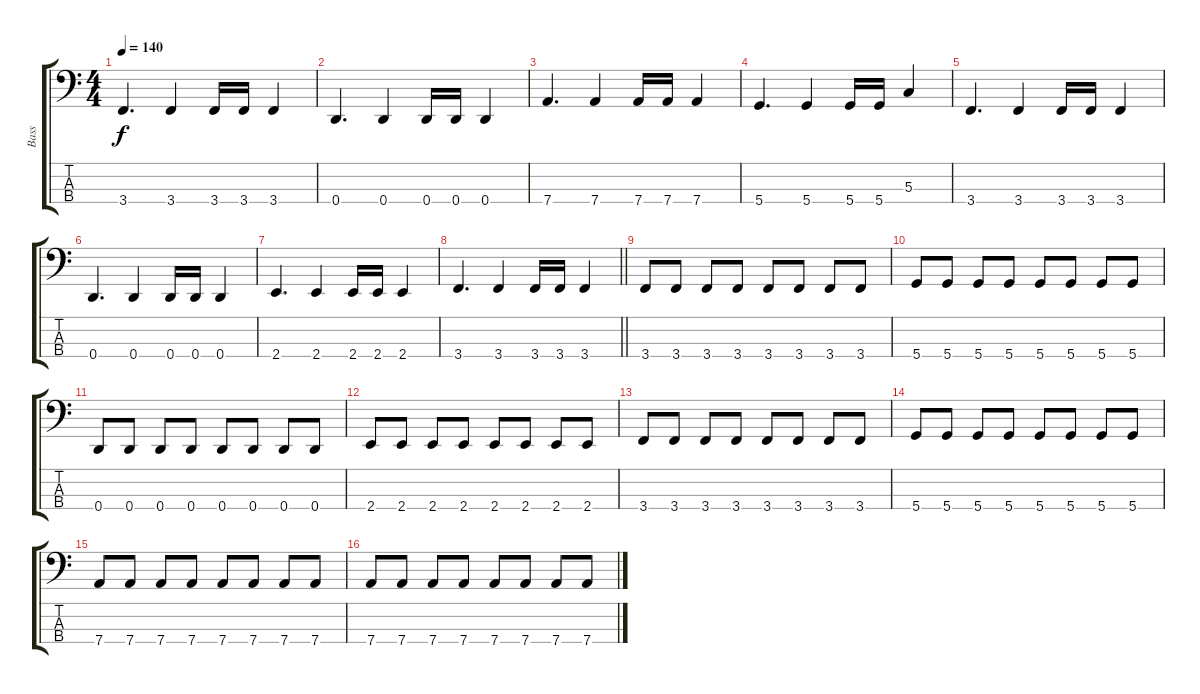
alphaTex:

\track ("Bass" "Bass") {instrument electricbassfinger}
\staff {score tabs}
\tuning (F2 C2 G1 D1) {hide}
\ts (4 4)
\tempo 140
\clef f4
\ks c
3.4.4{d dy f} 3.4.4 3.4.16 3.4.16 3.4.4 |
0.4.4{d} 0.4.4 0.4.16 0.4.16 0.4.4 |
7.4.4{d} 7.4.4 7.4.16 7.4.16 7.4.4 |
5.4.4{d} 5.4.4 5.4.16 5.4.16 5.3.4 |
3.4.4{d} 3.4.4 3.4.16 3.4.16 3.4.4 |
0.4.4{d} 0.4.4 0.4.16 0.4.16 0.4.4 |
2.4.4{d} 2.4.4 2.4.16 2.4.16 2.4.4 |
\barLineRight lightlight
3.4.4{d} 3.4.4 3.4.16 3.4.16 3.4.4 |
\section ("" "")
3.4.8 3.4.8 3.4.8 3.4.8 3.4.8 3.4.8 3.4.8 3.4.8 |
5.4.8 5.4.8 5.4.8 5.4.8 5.4.8 5.4.8 5.4.8 5.4.8 |
0.4.8 0.4.8 0.4.8 0.4.8 0.4.8 0.4.8 0.4.8 0.4.8 |
2.4.8 2.4.8 2.4.8 2.4.8 2.4.8 2.4.8 2.4.8 2.4.8 |
3.4.8 3.4.8 3.4.8 3.4.8 3.4.8 3.4.8 3.4.8 3.4.8 |
5.4.8 5.4.8 5.4.8 5.4.8 5.4.8 5.4.8 5.4.8 5.4.8 |
7.4.8 7.4.8 7.4.8 7.4.8 7.4.8 7.4.8 7.4.8 7.4.8 |
7.4.8 7.4.8 7.4.8 7.4.8 7.4.8 7.4.8 7.4.8 7.4.8
